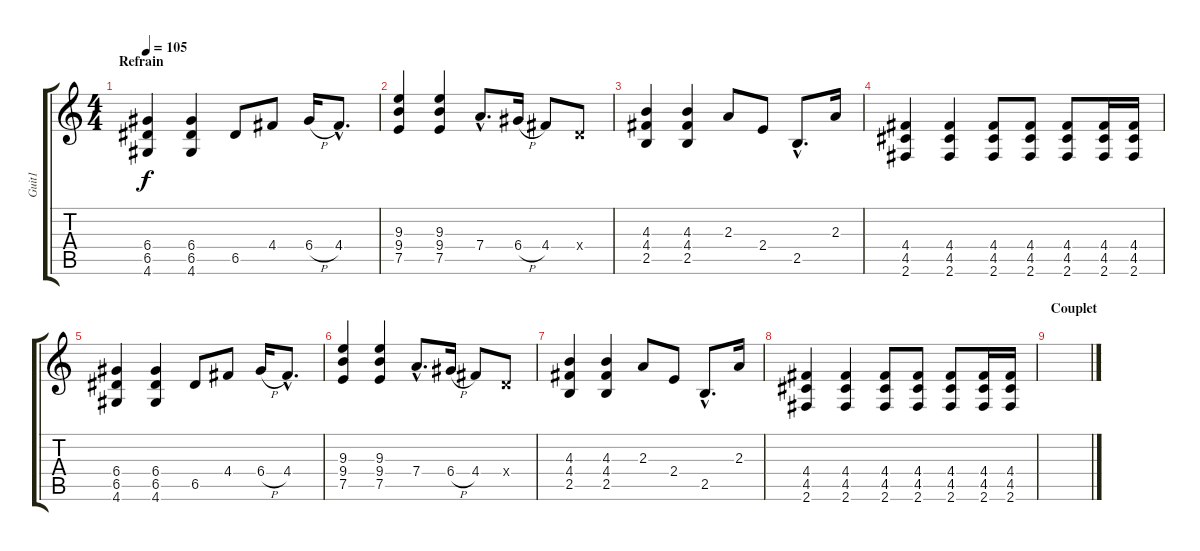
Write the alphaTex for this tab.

\track ("Guit1" "Guit1") {instrument distortionguitar}
\staff {score tabs}
\tuning (E4 B3 G3 D3 A2 E2) {hide}
\ts (4 4)
\section ("" "Refrain")
\tempo 105
\clef g2
\ks c
(6.4 6.5 4.6).4{dy f} (6.4 6.5 4.6).4 6.5.8 4.4.8 6.4{h}.16 4.4{hac}.8{d} |
(9.3 9.4 7.5).4 (9.3 9.4 7.5).4 7.4{hac}.8{d} 6.4{h}.16 4.4.8 0.4{x}.8 |
(4.3 4.4 2.5).4 (4.3 4.4 2.5).4 2.3.8 2.4.8 2.5{hac}.8{d} 2.3.16 |
(4.4 4.5 2.6).4 (4.4 4.5 2.6).4 (4.4 4.5 2.6).8 (4.4 4.5 2.6).8 (4.4 4.5 2.6).8 (4.4 4.5 2.6).16 (4.4 4.5 2.6).16 |
(6.4 6.5 4.6).4 (6.4 6.5 4.6).4 6.5.8 4.4.8 6.4{h}.16 4.4{hac}.8{d} |
(9.3 9.4 7.5).4 (9.3 9.4 7.5).4 7.4{hac}.8{d} 6.4{h}.16 4.4.8 0.4{x}.8 |
(4.3 4.4 2.5).4 (4.3 4.4 2.5).4 2.3.8 2.4.8 2.5{hac}.8{d} 2.3.16 |
(4.4 4.5 2.6).4 (4.4 4.5 2.6).4 (4.4 4.5 2.6).8 (4.4 4.5 2.6).8 (4.4 4.5 2.6).8 (4.4 4.5 2.6).16 (4.4 4.5 2.6).16 |
\section ("" "Couplet")
